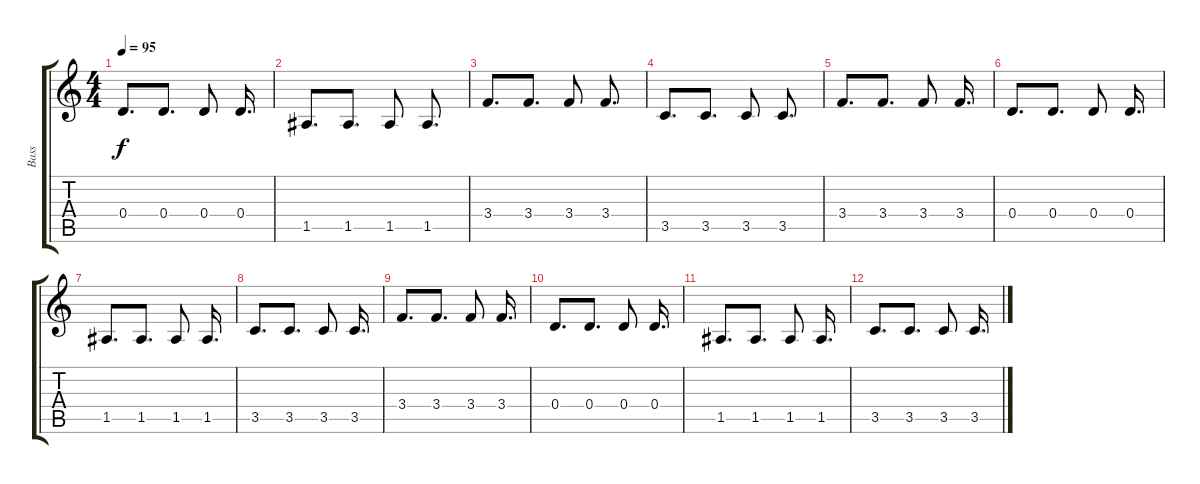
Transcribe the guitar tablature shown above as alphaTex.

\track ("Bass" "Bass") {instrument electricbassfinger}
\staff {score tabs}
\tuning (E4 B3 G3 D3 A2 E2) {hide}
\ts (4 4)
\tempo 95
\clef g2
\ks c
0.4.8{d dy f} 0.4.8{d} 0.4.8 0.4.16{d} |
1.5.8{d} 1.5.8{d} 1.5.8 1.5.8{d} |
3.4.8{d} 3.4.8{d} 3.4.8 3.4.8{d} |
3.5.8{d} 3.5.8{d} 3.5.8 3.5.8{d} |
3.4.8{d} 3.4.8{d} 3.4.8 3.4.16{d} |
0.4.8{d} 0.4.8{d} 0.4.8 0.4.16{d} |
1.5.8{d} 1.5.8{d} 1.5.8 1.5.16{d} |
3.5.8{d} 3.5.8{d} 3.5.8 3.5.16{d} |
3.4.8{d} 3.4.8{d} 3.4.8 3.4.16{d} |
0.4.8{d} 0.4.8{d} 0.4.8 0.4.16{d} |
1.5.8{d} 1.5.8{d} 1.5.8 1.5.16{d} |
3.5.8{d} 3.5.8{d} 3.5.8 3.5.16{d}
